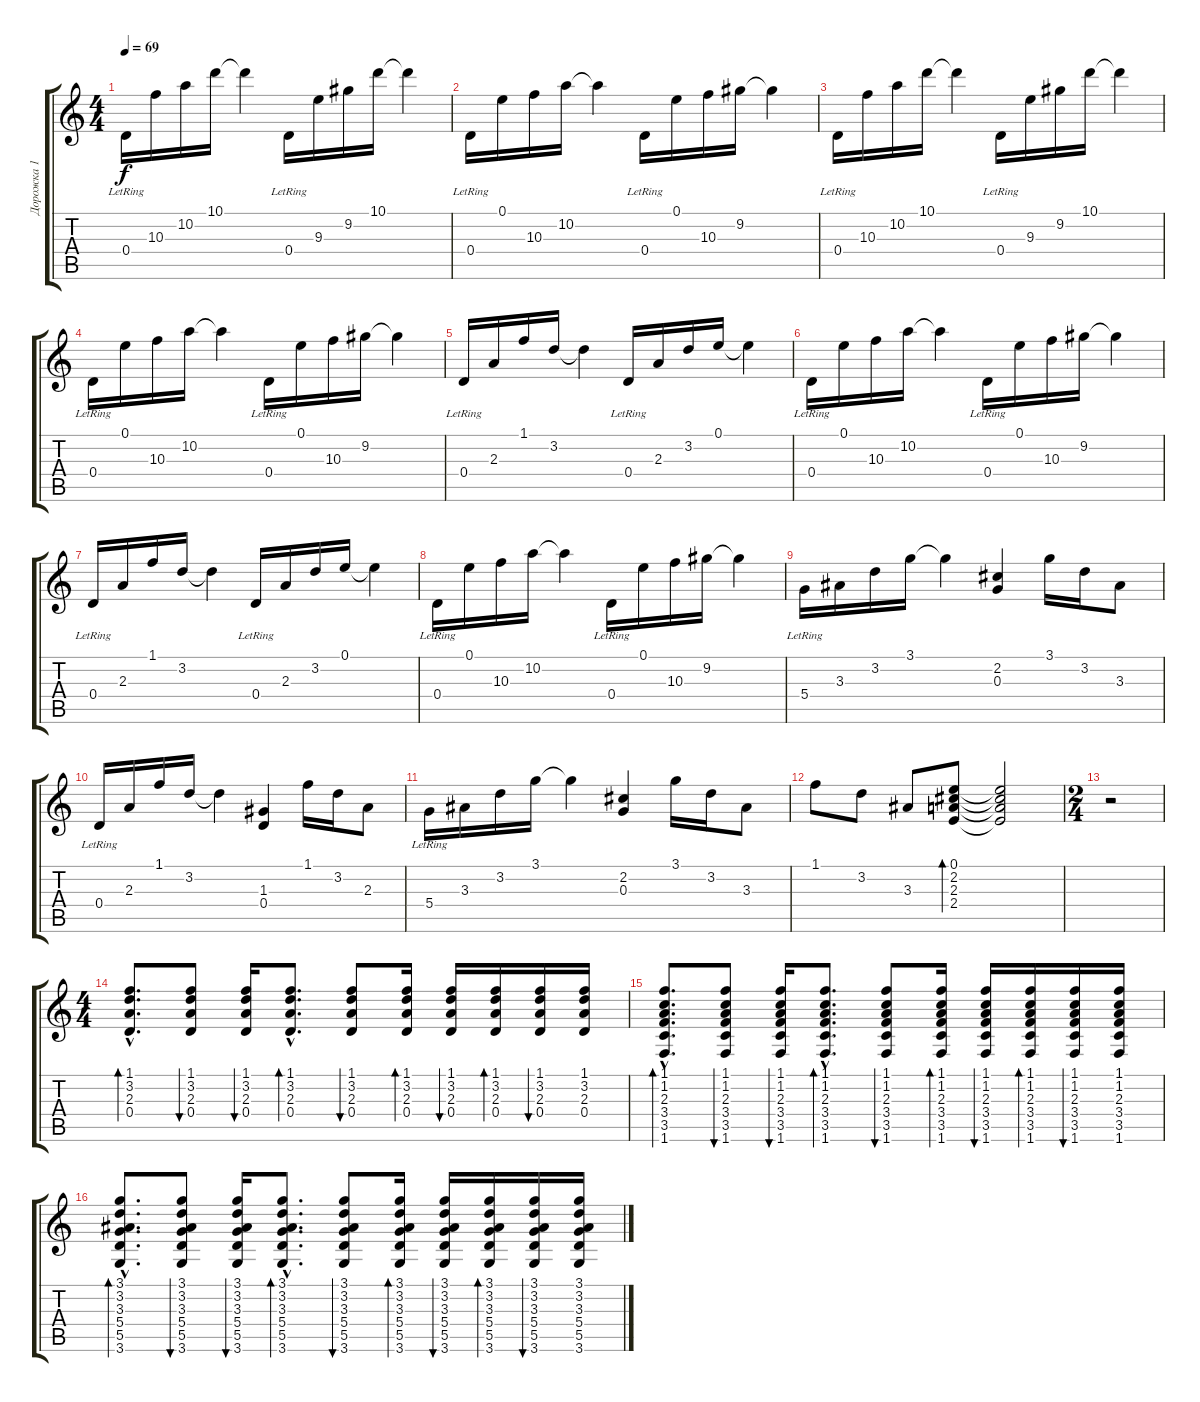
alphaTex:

\track ("Дорожка 1" "Дорожка 1") {instrument electricguitarclean}
\staff {score tabs}
\tuning (E4 B3 G3 D3 A2 E2) {hide}
\ts (4 4)
\tempo 69
\clef g2
\ks c
0.4{lr}.16{dy f instrument electricguitarclean} 10.3.16 10.2.16 10.1.16 10.1{t}.4 0.4{lr}.16 9.3.16 9.2.16 10.1.16 10.1{t}.4 |
0.4{lr}.16 0.1.16 10.3.16 10.2.16 10.2{t}.4 0.4{lr}.16 0.1.16 10.3.16 9.2.16 9.2{t}.4 |
0.4{lr}.16 10.3.16 10.2.16 10.1.16 10.1{t}.4 0.4{lr}.16 9.3.16 9.2.16 10.1.16 10.1{t}.4 |
0.4{lr}.16 0.1.16 10.3.16 10.2.16 10.2{t}.4 0.4{lr}.16 0.1.16 10.3.16 9.2.16 9.2{t}.4 |
0.4{lr}.16 2.3.16 1.1.16 3.2.16 3.2{t}.4 0.4{lr}.16 2.3.16 3.2.16 0.1.16 0.1{t}.4 |
0.4{lr}.16 0.1.16 10.3.16 10.2.16 10.2{t}.4 0.4{lr}.16 0.1.16 10.3.16 9.2.16 9.2{t}.4 |
0.4{lr}.16 2.3.16 1.1.16 3.2.16 3.2{t}.4 0.4{lr}.16 2.3.16 3.2.16 0.1.16 0.1{t}.4 |
0.4{lr}.16 0.1.16 10.3.16 10.2.16 10.2{t}.4 0.4{lr}.16 0.1.16 10.3.16 9.2.16 9.2{t}.4 |
5.4{lr}.16 3.3.16 3.2.16 3.1.16 3.1{t}.4 (2.2 0.3).4 3.1.16 3.2.16 3.3.8 |
0.4{lr}.16 2.3.16 1.1.16 3.2.16 3.2{t}.4 (1.3 0.4).4 1.1.16 3.2.16 2.3.8 |
5.4{lr}.16 3.3.16 3.2.16 3.1.16 3.1{t}.4 (2.2 0.3).4 3.1.16 3.2.16 3.3.8 |
1.1.8 3.2.8 3.3.8 (0.1 2.2 2.3 2.4).8{bd 120} (0.1{t} 2.2{t} 2.3{t} 2.4{t}).2 |
\ts (2 4)
r.2 |
\ts (4 4)
(1.1{hac} 3.2{hac} 2.3{hac} 0.4{hac}).8{d bd 30 instrument acousticguitarsteel} (1.1 3.2 2.3 0.4).8{bu 30} (1.1 3.2 2.3 0.4).16{bu 30} (1.1{hac} 3.2{hac} 2.3{hac} 0.4{hac}).8{d bd 30} (1.1 3.2 2.3 0.4).8{bu 30} (1.1 3.2 2.3 0.4).16{bd 30} (1.1 3.2 2.3 0.4).16{bu 30} (1.1 3.2 2.3 0.4).16{bd 30} (1.1 3.2 2.3 0.4).16{bu 30} (1.1 3.2 2.3 0.4).16 |
(1.1{hac} 1.2{hac} 2.3{hac} 3.4{hac} 3.5{hac} 1.6{hac}).8{d bd 30 instrument acousticguitarsteel} (1.1 1.2 2.3 3.4 3.5 1.6).8{bu 30} (1.1 1.2 2.3 3.4 3.5 1.6).16{bu 30} (1.1{hac} 1.2{hac} 2.3{hac} 3.4{hac} 3.5{hac} 1.6{hac}).8{d bd 30} (1.1 1.2 2.3 3.4 3.5 1.6).8{bu 30} (1.1 1.2 2.3 3.4 3.5 1.6).16{bd 30} (1.1 1.2 2.3 3.4 3.5 1.6).16{bu 30} (1.1 1.2 2.3 3.4 3.5 1.6).16{bd 30} (1.1 1.2 2.3 3.4 3.5 1.6).16{bu 30} (1.1 1.2 2.3 3.4 3.5 1.6).16 |
(3.1{hac} 3.2{hac} 3.3{hac} 5.4{hac} 5.5{hac} 3.6{hac}).8{d bd 30 instrument acousticguitarsteel} (3.1 3.2 3.3 5.4 5.5 3.6).8{bu 30} (3.1 3.2 3.3 5.4 5.5 3.6).16{bu 30} (3.1{hac} 3.2{hac} 3.3{hac} 5.4{hac} 5.5{hac} 3.6{hac}).8{d bd 30} (3.1 3.2 3.3 5.4 5.5 3.6).8{bu 30} (3.1 3.2 3.3 5.4 5.5 3.6).16{bd 30} (3.1 3.2 3.3 5.4 5.5 3.6).16{bu 30} (3.1 3.2 3.3 5.4 5.5 3.6).16{bd 30} (3.1 3.2 3.3 5.4 5.5 3.6).16{bu 30} (3.1 3.2 3.3 5.4 5.5 3.6).16
